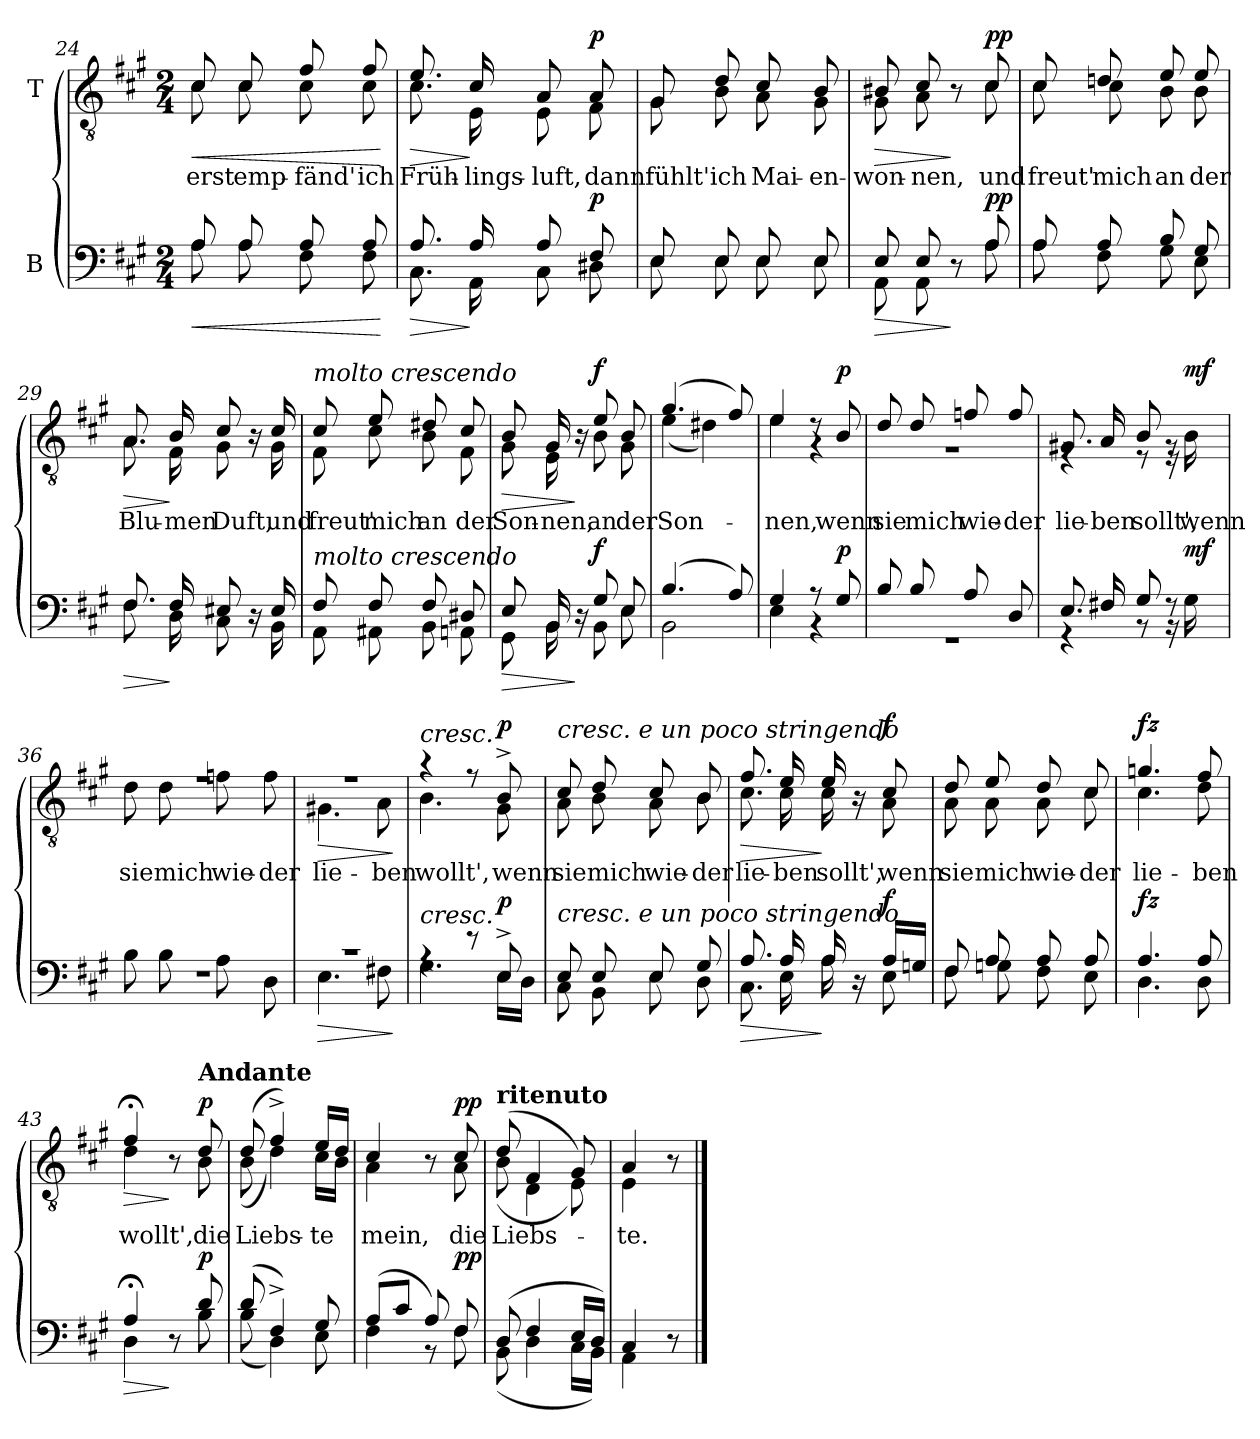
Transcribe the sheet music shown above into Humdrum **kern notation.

**kern	**dynam	**kern	**text	**dynam
*part2	*part2	*part1	*part1	*part1
*staff2	*staff2	*staff1	*staff1	*staff1
*I"B	*	*I"T	*	*
*clefF4	*	*clefGv2	*	*
*k[f#c#g#]	*	*k[f#c#g#]	*	*
*M2/4	*	*M2/4	*	*
=24	=24	=24	=24	=24
!	!LO:HP:b	!	!LO:LY:b	!LO:HP:b
*^	*	*^	*	*
8A/	8A\	<	8c#/	8c#\	erst	<
!	!	!	!	!	!LO:LY:b	!
8A/	8A\	.	8c#/	8c#\	emp-	.
!	!	!	!	!	!LO:LY:b	!
8A/	8F#\	.	8f#/	8c#\	-fänd'	.
!	!	!	!	!	!LO:LY:b	!
8A/	8F#\	.	8f#/	8c#\	ich	.
*v	*v	*	*	*	*	*
*	*	*v	*v	*	*
.	[	.	.	[
=25	=25	=25	=25	=25
!	!LO:HP:b	!	!LO:LY:b	!LO:HP:b
*^	*	*^	*	*
8.A/	8.C#\	>	8.e/	8.c#\	Früh-	>
!	!	!	!	!	!LO:LY:b	!
16A/	16AA\	]	16c#/	16E\	-lings-	]
!	!	!	!	!	!LO:LY:b	!
8A/	8C#\	.	8A/	8E\	-luft,	.
!	!	!LO:DY:a	!	!	!LO:LY:b	!LO:DY:a
8F#/	8D#X\	p	8A/	8F#\	dann	p
=26	=26	=26	=26	=26	=26	=26
!	!	!	!	!	!LO:LY:b	!
8E/	8E\	.	8G#/	8G#\	fühlt'	.
!	!	!	!	!	!LO:LY:b	!
8E/	8E\	.	8d/	8B\	ich	.
!	!	!	!	!	!LO:LY:b	!
8E/	8E\	.	8c#/	8A\	Mai-	.
!	!	!	!	!	!LO:LY:b	!
8E/	8E\	.	8B/	8G#\	-en-	.
=27	=27	=27	=27	=27	=27	=27
!	!	!LO:HP:b	!	!	!LO:LY:b	!LO:HP:b
8E/	8AA\	>	8B#X/	8G#\	-won-	>
!	!	!	!	!	!LO:LY:b	!
8E/	8AA\	.	8c#/	8A\	-nen,	.
8r	8ryy	]	8r	8ryy	.	]
!	!	!LO:DY:a	!	!	!LO:LY:b	!LO:DY:a
8A/	8A\	pp	8c#/	8c#\	und	pp
!!LO:LB:g=z	!!
=28	=28	=28	=28	=28	=28	=28
!	!	!	!	!	!LO:LY:b	!
8A/	8A\	.	8c#/	8c#\	freut'	.
!	!	!	!	!	!LO:LY:b	!
8A/	8F#\	.	8dn/	8c#\	mich	.
!	!	!	!	!	!LO:LY:b	!
8B/	8G#\	.	8e/	8B\	an	.
!	!	!	!	!	!LO:LY:b	!
8G#/	8E\	.	8e/	8B\	der	.
=29	=29	=29	=29	=29	=29	=29
!	!	!LO:HP:b	!	!	!LO:LY:b	!LO:HP:b
8.F#/	8.F#\	>	8.A/	8.A\	Blu-	>
!	!	!	!	!	!LO:LY:b	!
16F#/	16D\	]	16B/	16F#\	-men	]
!	!	!	!	!	!LO:LY:b	!
8E#X/	8C#\	.	8c#/	8G#\	Duft,	.
16r	16ryy	.	16r	16ryy	.	.
!	!	!	!	!	!LO:LY:b	!
16E#/	16BB\	.	16c#/	16G#\	und	.
=30	=30	=30	=30	=30	=30	=30
!	!	!	!LO:TX:a:i:t=molto crescendo	!	!	!
!LO:TX:a:i:t=molto crescendo	!	!	!	!	!	!
!	!	!	!	!	!LO:LY:b	!
8F#/	8AA\	.	8c#/	8F#\	freut'	.
!	!	!	!	!	!LO:LY:b	!
8F#/	8AA#X\	.	8e/	8c#\	mich	.
!	!	!	!	!	!LO:LY:b	!
8F#/	8BB\	.	8d#X/	8B\	an	.
!	!	!	!	!	!LO:LY:b	!
8D#X/	8AAn\	.	8c#/	8F#\	der	.
=31	=31	=31	=31	=31	=31	=31
!	!	!LO:HP:b	!	!	!LO:LY:b	!LO:HP:b
8E/	8GG#\	>	8B/	8G#\	Son-	>
!	!	!	!	!	!LO:LY:b	!
16BB/	16BB\	.	16G#/	16E\	-nen,	.
16r	16ryy	]	16r	16ryy	.	]
!	!	!LO:DY:a	!	!	!LO:LY:b	!LO:DY:a
8G#/	8BB\	f	8e/	8B\	an	f
!	!	!	!	!	!LO:LY:b	!
8E/	8E\	.	8B/	8G#\	der	.
!!LO:LB:g=z	!!
=32	=32	=32	=32	=32	=32	=32
!	!	!	!	!	!LO:LY:b	!
(4.B/	2BB\	.	(4.g#/	(4e\	Son-	.
.	.	.	.	4d#X\)	.	.
8A/)	.	.	8f#/)	.	.	.
=33	=33	=33	=33	=33	=33	=33
!	!	!	!	!	!LO:LY:b	!
4G#/	4E\	.	4e/	4e\	-nen,	.
8r	4r	.	8r	4rG	.	.
!	!	!LO:DY:a	!	!	!LO:LY:b	!LO:DY:a
8G#/	.	p	8B/	.	wenn	p
=34	=34	=34	=34	=34	=34	=34
!	!	!	!	!	!LO:LY:b	!
8B/	2r	.	8d/	2rG	sie	.
!	!	!	!	!	!LO:LY:b	!
8B/	.	.	8d/	.	mich	.
!	!	!	!	!	!LO:LY:b	!
8A/	.	.	8fn/	.	wie-	.
!	!	!	!	!	!LO:LY:b	!
8D/	.	.	8f/	.	-der	.
=35	=35	=35	=35	=35	=35	=35
!	!	!	!	!	!LO:LY:b	!
8.E/	4r	.	8.G#X/	4rE	lie-	.
!	!	!	!	!	!LO:LY:b	!
16F#X/	.	.	16A/	.	-ben	.
!	!	!	!	!	!LO:LY:b	!
8G#/	8r	.	8B/	8rE	sollt',	.
8rF	16r	.	8rG	16rE	.	.
!	!	!LO:DY:a	!	!	!LO:LY:b	!LO:DY:a
.	16G#\	mf	.	16B\	wenn	mf
=36	=36	=36	=36	=36	=36	=36
!	!	!	!	!	!LO:LY:b	!
2rF	8B\	.	2rf	8d\	sie	.
!	!	!	!	!	!LO:LY:b	!
.	8B\	.	.	8d\	mich	.
!	!	!	!	!	!LO:LY:b	!
.	8A\	.	.	8fn\	wie-	.
!	!	!	!	!	!LO:LY:b	!
.	8D\	.	.	8f\	-der	.
!!LO:LB:g=z	!!
=37	=37	=37	=37	=37	=37	=37
!	!	!LO:HP:b	!	!	!LO:LY:b	!LO:HP:b
2r	4.E\	>	2r	4.G#X\	lie-	>
!	!	!	!	!	!LO:LY:b	!
.	8F#X\	.	.	8A\	-ben	.
*v	*v	*	*	*	*	*
*	*	*v	*v	*	*
.	]	.	.	]
=38	=38	=38	=38	=38
*^	*	*^	*	*
!	!	!	!LO:TX:a:i:t=cresc.	!	!	!
!LO:TX:a:i:t=cresc.	!	!	!	!	!	!
!	!	!	!	!	!LO:LY:b	!
4rA	4.G#\	.	4r	4.B\	wollt',	.
8r	.	.	8r	.	.	.
!	!	!LO:DY:a	!	!	!LO:LY:b	!LO:DY:a
8E^/	16E\LL	p	8B^/	8G#\	wenn	p
.	16D\JJ	.	.	.	.	.
=39	=39	=39	=39	=39	=39	=39
!	!	!	!LO:TX:a:i:t=cresc. e un poco stringendo	!	!	!
!LO:TX:a:i:t=cresc. e un poco stringendo	!	!	!	!	!	!
!	!	!	!	!	!LO:LY:b	!
8E/	8C#\	.	8c#/	8A\	sie	.
!	!	!	!	!	!LO:LY:b	!
8E/	8BB\	.	8d/	8B\	mich	.
!	!	!	!	!	!LO:LY:b	!
8E/	8E\	.	8c#/	8A\	wie-	.
!	!	!	!	!	!LO:LY:b	!
8G#/	8D\	.	8B/	8B\	-der	.
=40	=40	=40	=40	=40	=40	=40
!	!	!LO:HP:b	!	!	!LO:LY:b	!LO:HP:b
8.A/	8.C#\	>	8.f#/	8.c#\	lie-	>
!	!	!	!	!	!LO:LY:b	!
16A/	16E\	.	16e/	16c#\	-ben	.
!	!	!	!	!	!LO:LY:b	!
16A/	16A\	]	16e/	16c#\	sollt',	]
16r	16ryy	.	16r	16ryy	.	.
!	!	!LO:DY:a	!	!	!LO:LY:b	!LO:DY:a
16A/LL	8E\	f	8c#/	8A\	wenn	f
16Gn/JJ	.	.	.	.	.	.
=41	=41	=41	=41	=41	=41	=41
!	!	!	!	!	!LO:LY:b	!
8F#/	8F#\	.	8d/	8A\	sie	.
!	!	!	!	!	!LO:LY:b	!
8A/	8Gn\	.	8e/	8A\	mich	.
!	!	!	!	!	!LO:LY:b	!
8A/	8F#\	.	8d/	8A\	wie-	.
!	!	!	!	!	!LO:LY:b	!
8A/	8E\	.	8c#/	8c#\	-der	.
!!LO:LB:g=z	!!
=42	=42	=42	=42	=42	=42	=42
!	!	!LO:DY:a	!	!	!LO:LY:b	!LO:DY:a
4.A/	4.D\	fz	4.gn/	4.c#\	lie-	fz
!	!	!	!	!	!LO:LY:b	!
8A/	8D\	.	8f#/	8d\	-ben	.
=43	=43	=43	=43	=43	=43	=43
!	!	!LO:HP:b	!	!	!LO:LY:b	!LO:HP:b
4A;</	4D\	>	4f#;</	4d\	wollt',	>
8r	8ryy	]	8r	8ryy	.	]
!	!	!	!LO:TX:a:B:t=Andante	!	!	!
!	!	!LO:DY:a	!	!	!LO:LY:b	!LO:DY:a
8d/	8B\	p	8d/	8B\	die	p
=44	=44	=44	=44	=44	=44	=44
!	!	!	!	!	!LO:LY:b	!
(8d/	(8B\	.	(8d/	(8B\	Liebs-	.
4F#^/)	4D\)	.	4f#^/)	4d\)	.	.
!	!	!	!	!	!LO:LY:b	!
8G#/	8E\	.	16e/LL	16c#\LL	-te	.
.	.	.	16d/JJ	16B\JJ	.	.
=45	=45	=45	=45	=45	=45	=45
!	!	!	!	!	!LO:LY:b	!
(8A/L	4F#\	.	4c#/	4A\	mein,	.
8c#/J	.	.	.	.	.	.
8A/)	8r	.	8r	8ryy	.	.
!	!	!LO:DY:a	!	!	!LO:LY:b	!LO:DY:a
8F#/	8F#\	pp	8c#/	8A\	die	pp
=46	=46	=46	=46	=46	=46	=46
!	!	!	!LO:TX:a:B:t=ritenuto	!	!	!
!	!	!	!	!	!LO:LY:b	!
(8D/	(8BB\	.	(8d/	(8B\	Liebs-	.
4F#/	4D\	.	4F#/	4D\	.	.
16E/LL	16C#\LL	.	8G#/)	8E\)	.	.
16D/JJ)	16BB\JJ)	.	.	.	.	.
=47	=47	=47	=47	=47	=47	=47
!	!	!	!	!	!LO:LY:b	!
4C#/	4AA\	.	4A/	4E\	-te.	.
8r	8ryy	.	8r	8ryy	.	.
*v	*v	*	*	*	*	*
*	*	*v	*v	*	*
==	==	==	==	==
*-	*-	*-	*-	*-
